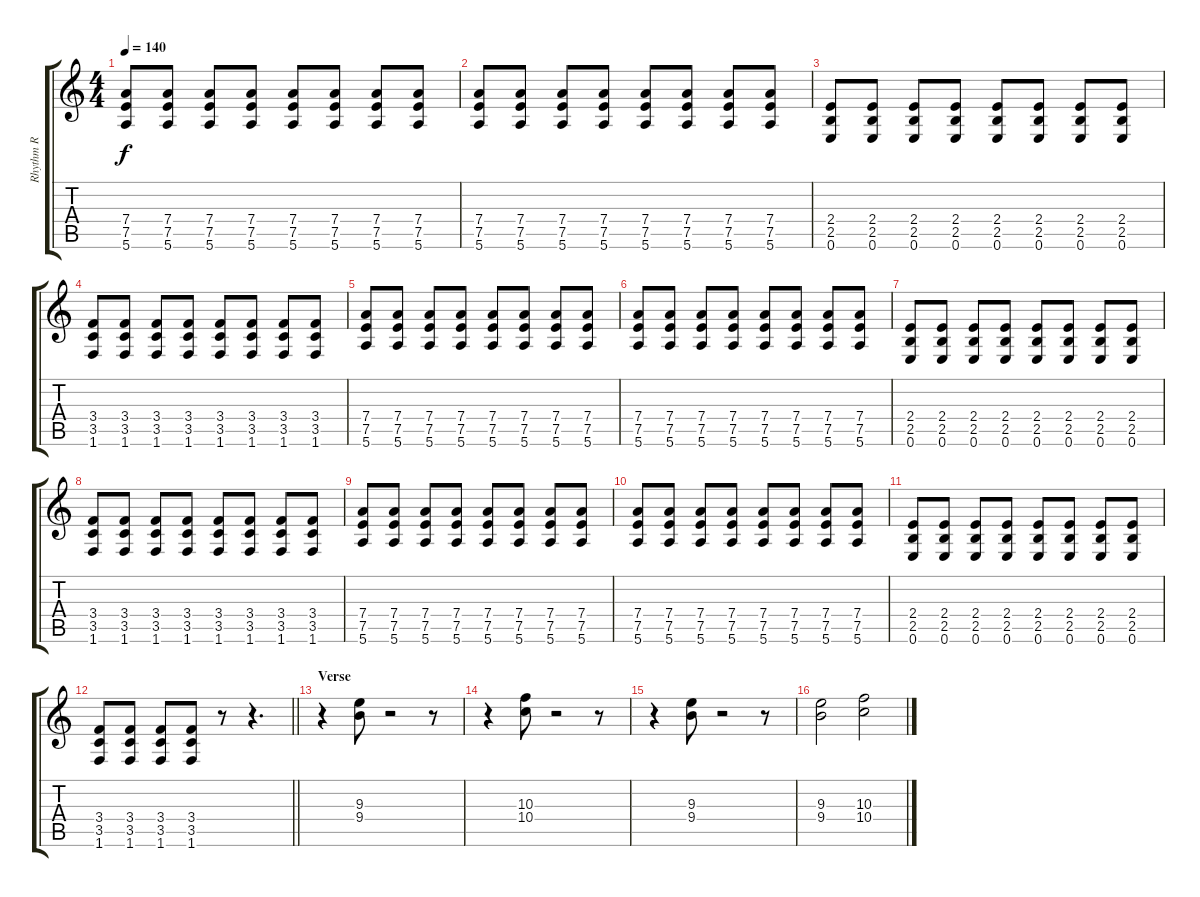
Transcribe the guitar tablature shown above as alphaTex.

\track ("Rhythm R" "Rhythm R") {instrument distortionguitar}
\staff {score tabs}
\tuning (E4 B3 G3 D3 A2 E2) {hide}
\ts (4 4)
\tempo 140
\clef g2
\ks c
(7.4 7.5 5.6).8{dy f} (7.4 7.5 5.6).8 (7.4 7.5 5.6).8 (7.4 7.5 5.6).8 (7.4 7.5 5.6).8 (7.4 7.5 5.6).8 (7.4 7.5 5.6).8 (7.4 7.5 5.6).8 |
(7.4 7.5 5.6).8 (7.4 7.5 5.6).8 (7.4 7.5 5.6).8 (7.4 7.5 5.6).8 (7.4 7.5 5.6).8 (7.4 7.5 5.6).8 (7.4 7.5 5.6).8 (7.4 7.5 5.6).8 |
(2.4 2.5 0.6).8 (2.4 2.5 0.6).8 (2.4 2.5 0.6).8 (2.4 2.5 0.6).8 (2.4 2.5 0.6).8 (2.4 2.5 0.6).8 (2.4 2.5 0.6).8 (2.4 2.5 0.6).8 |
(3.4 3.5 1.6).8 (3.4 3.5 1.6).8 (3.4 3.5 1.6).8 (3.4 3.5 1.6).8 (3.4 3.5 1.6).8 (3.4 3.5 1.6).8 (3.4 3.5 1.6).8 (3.4 3.5 1.6).8 |
(7.4 7.5 5.6).8 (7.4 7.5 5.6).8 (7.4 7.5 5.6).8 (7.4 7.5 5.6).8 (7.4 7.5 5.6).8 (7.4 7.5 5.6).8 (7.4 7.5 5.6).8 (7.4 7.5 5.6).8 |
(7.4 7.5 5.6).8 (7.4 7.5 5.6).8 (7.4 7.5 5.6).8 (7.4 7.5 5.6).8 (7.4 7.5 5.6).8 (7.4 7.5 5.6).8 (7.4 7.5 5.6).8 (7.4 7.5 5.6).8 |
(2.4 2.5 0.6).8 (2.4 2.5 0.6).8 (2.4 2.5 0.6).8 (2.4 2.5 0.6).8 (2.4 2.5 0.6).8 (2.4 2.5 0.6).8 (2.4 2.5 0.6).8 (2.4 2.5 0.6).8 |
(3.4 3.5 1.6).8 (3.4 3.5 1.6).8 (3.4 3.5 1.6).8 (3.4 3.5 1.6).8 (3.4 3.5 1.6).8 (3.4 3.5 1.6).8 (3.4 3.5 1.6).8 (3.4 3.5 1.6).8 |
(7.4 7.5 5.6).8 (7.4 7.5 5.6).8 (7.4 7.5 5.6).8 (7.4 7.5 5.6).8 (7.4 7.5 5.6).8 (7.4 7.5 5.6).8 (7.4 7.5 5.6).8 (7.4 7.5 5.6).8 |
(7.4 7.5 5.6).8 (7.4 7.5 5.6).8 (7.4 7.5 5.6).8 (7.4 7.5 5.6).8 (7.4 7.5 5.6).8 (7.4 7.5 5.6).8 (7.4 7.5 5.6).8 (7.4 7.5 5.6).8 |
(2.4 2.5 0.6).8 (2.4 2.5 0.6).8 (2.4 2.5 0.6).8 (2.4 2.5 0.6).8 (2.4 2.5 0.6).8 (2.4 2.5 0.6).8 (2.4 2.5 0.6).8 (2.4 2.5 0.6).8 |
\barLineRight lightlight
(3.4 3.5 1.6).8 (3.4 3.5 1.6).8 (3.4 3.5 1.6).8 (3.4 3.5 1.6).8 r.8 r.4{d} |
\section ("" "Verse")
r.4 (9.3 9.4).8 r.2 r.8 |
r.4 (10.3 10.4).8 r.2 r.8 |
r.4 (9.3 9.4).8 r.2 r.8 |
(9.3 9.4).2 (10.3 10.4).2
